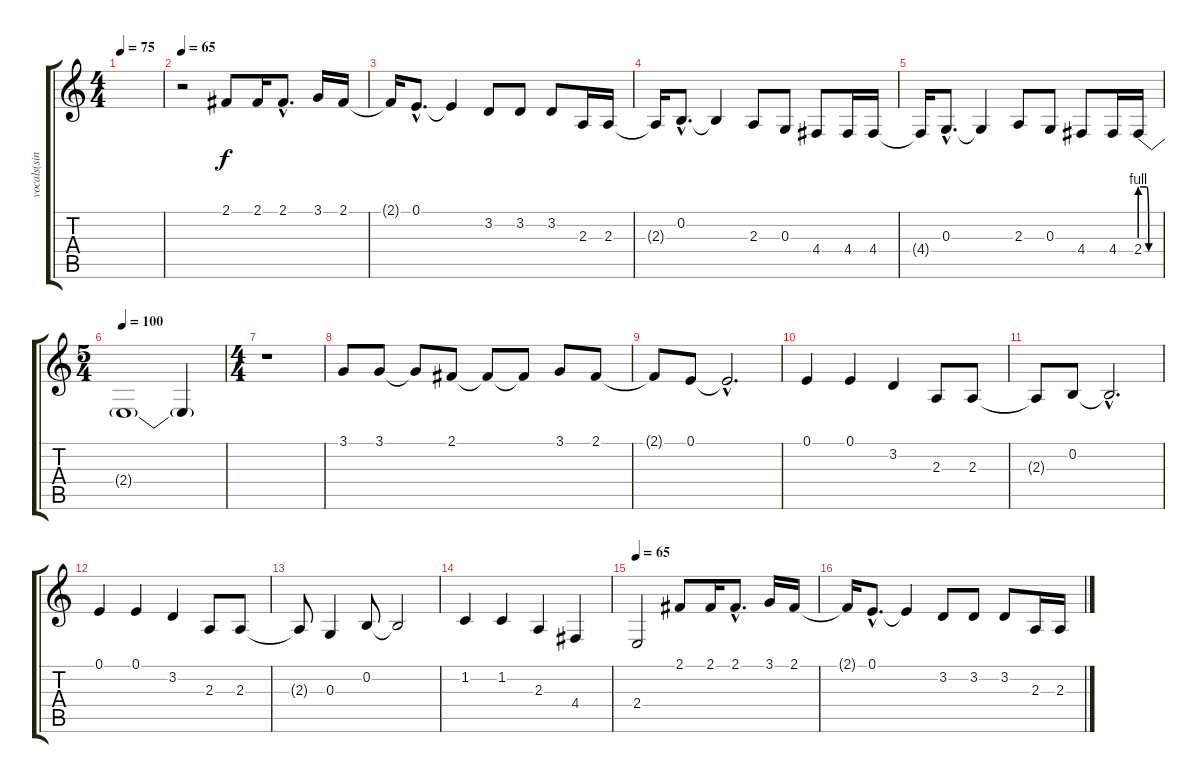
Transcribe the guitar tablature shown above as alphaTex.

\track ("vocals(singing)" "vocals(sin") {instrument tangoaccordion}
\staff {score tabs}
\tuning (E4 B3 G3 D3 A2 E2) {hide}
\ts (4 4)
\tempo 75
\clef g2
\ks c
|
\tempo 65
r.2 2.1.8 2.1.16 2.1{hac}.8{d} 3.1.16 2.1.16 |
2.1{t}.16 0.1{hac}.8{d} 0.1{t}.4 3.2.8 3.2.8 3.2.8 2.3.16 2.3.16 |
2.3{t}.16 0.2{hac}.8{d} 0.2{t}.4 2.3.8 0.3.8 4.4.8 4.4.16 4.4.16 |
4.4{t}.16 0.3{hac}.8{d} 0.3{t}.4 2.3.8 0.3.8 4.4.8 4.4.16 2.4{be (custom 0 4 20 4 27 0 32 0 40 0 60 0)}.16 |
\ts (5 4)
\tempo 100
2.4{t}.1 2.4{t}.4 |
\ts (4 4)
r.1 |
3.1.8 3.1.8 3.1{t}.8 2.1.8 2.1{t}.8 2.1{t}.8 3.1.8 2.1.8 |
2.1{t}.8 0.1.8 0.1{hac t}.2{d} |
0.1.4 0.1.4 3.2.4 2.3.8 2.3.8 |
2.3{t}.8 0.2.8 0.2{hac t}.2{d} |
0.1.4 0.1.4 3.2.4 2.3.8 2.3.8 |
2.3{t}.8 0.3.4 0.2.8 0.2{t}.2 |
1.2.4 1.2.4 2.3.4 4.4.4 |
\tempo 65
2.4.2 2.1.8 2.1.16 2.1{hac}.8{d} 3.1.16 2.1.16 |
2.1{t}.16 0.1{hac}.8{d} 0.1{t}.4 3.2.8 3.2.8 3.2.8 2.3.16 2.3.16
